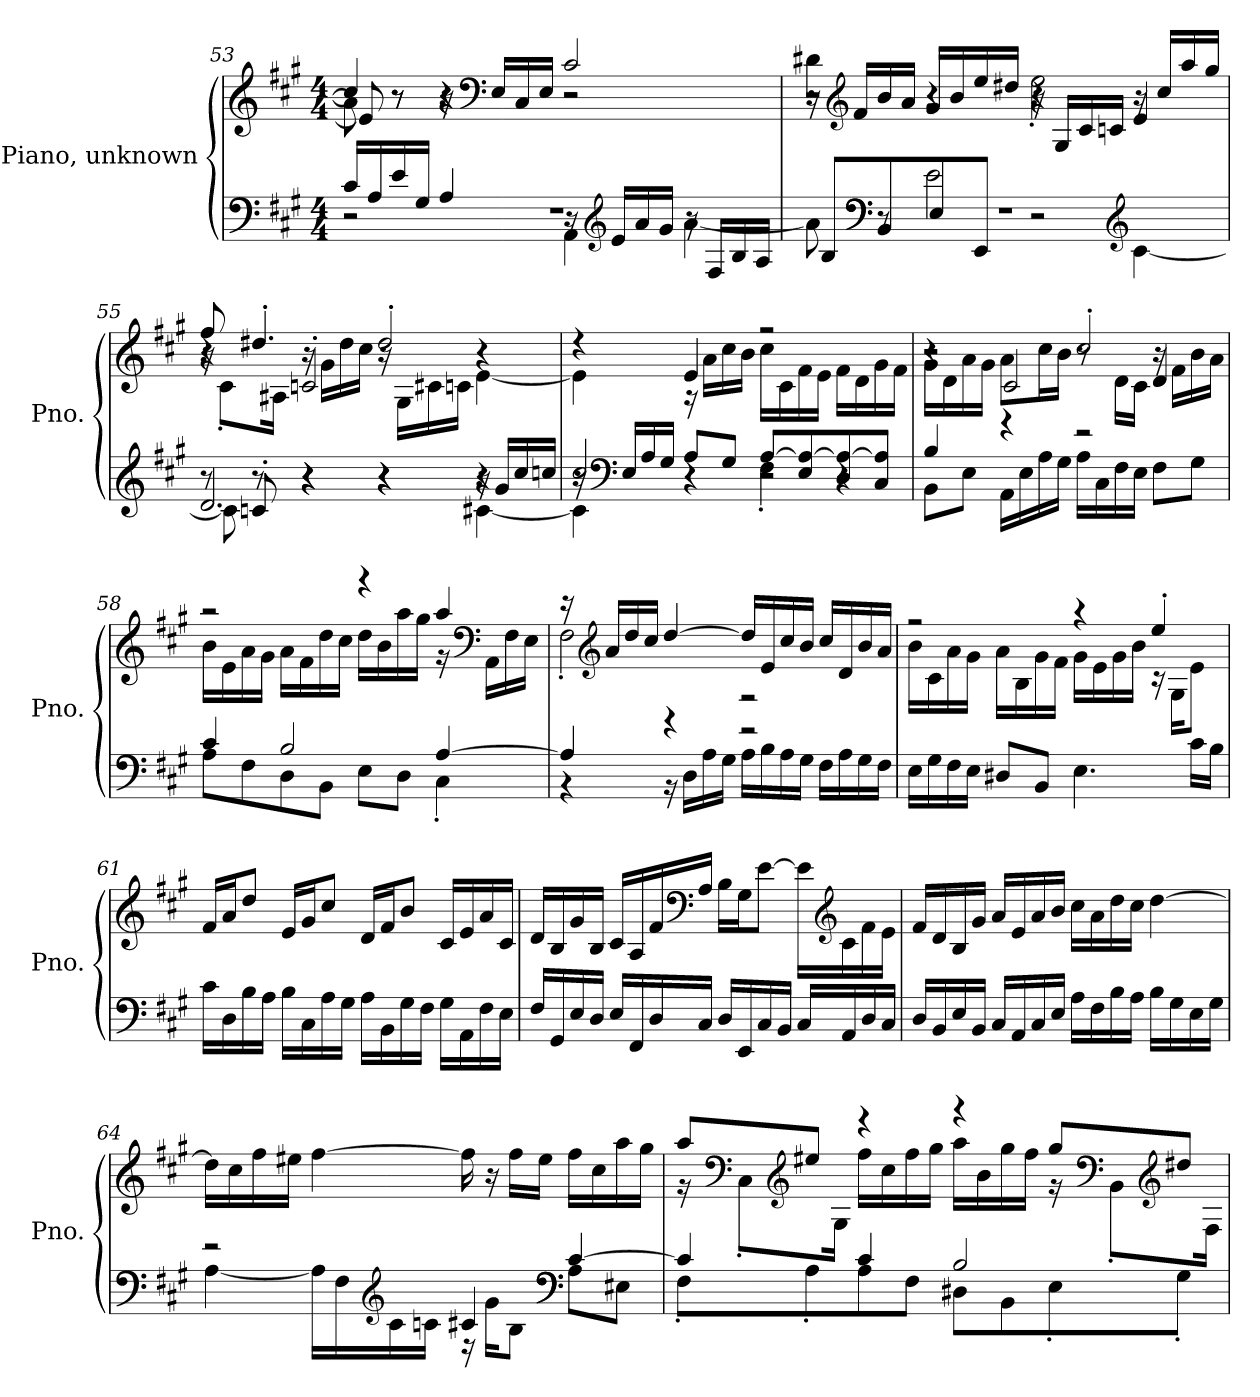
**kern	**kern
*part1	*part1
*staff2	*staff1
*I"Piano, unknown	*
*I'Pno.	*
!!LO:LB:g=z
*clefF4	*clefG2
*k[f#c#g#]	*k[f#c#g#]
*M4/4	*M4/4
=53	=53
*^	*^
*	*^	*	*^
1r	2r	16c#/LL	4cc#/]	8a\]	8e/]
.	.	16A/	.	.	.
.	.	16e/	.	8r	8r
.	.	16G#/JJ	.	.	.
.	.	4A/	4r	4r	16r
*	*	*	*clefF4	*	*
.	.	.	.	.	16E/LL
.	.	.	.	.	16C#/
.	.	.	.	.	16E/JJ
.	4AA\	16r	2r	2r	2c#/
*clefG2	*	*	*	*	*
.	.	16e/LL	.	.	.
.	.	16a/	.	.	.
.	.	16g#/JJ	.	.	.
.	[4a\	16r	.	.	.
.	.	16F#/LL	.	.	.
.	.	16B/	.	.	.
.	.	16A/JJ	.	.	.
=54	=54	=54	=54	=54	=54
1r	8a\]	8B/L	16r	4d#X\	2r
*	*	*	*clefG2	*	*
.	.	.	16f#/LL	.	.
*clefF4	*	*	*	*	*
.	8r	8BB/	16b/	.	.
.	.	.	16a/JJ	.	.
.	2e\	8E/	16g#/LL	4r	.
.	.	.	16b/	.	.
.	.	8EE/J	16ee/	.	.
.	.	.	16dd#X/JJ	.	.
.	.	2r	16r	2ee'\	4r
.	.	.	16G#/LL	.	.
.	.	.	16c#/	.	.
.	.	.	16cn/JJ	.	.
*clefG2	*	*	*	*	*
.	[4c#\	.	16r	.	4e/
.	.	.	16cc#/LL	.	.
.	.	.	16aa/	.	.
.	.	.	16gg#/JJ	.	.
!!LO:LB:g=z	!!	!!
=55	=55	=55	=55	=55	=55
2.d/	8c#\]	8r	8ff#/	16r	4r
.	.	.	.	8c#'\L	.
.	8r	8cn'/	4.dd#X'/	.	.
.	.	.	.	16A#X\Jk	.
.	4r	4r	.	16r	2cn'/
.	.	.	.	16g#\LL	.
.	.	.	.	16dd#\	.
.	.	.	.	16cc#\JJ	.
.	4r	4r	2dd#'/	16r	.
.	.	.	.	16G#\LL	.
.	.	.	.	16c#X\	.
.	.	.	.	16cn\JJ	.
4r	[4c#X\	16r	.	[4e\	4r
.	.	16g#/LL	.	.	.
.	.	16cc#/	.	.	.
.	.	16ccn/JJ	.	.	.
*	*	*	*	*v	*v
=56	=56	=56	=56	=56
2cc#/	4c#\]	16r	4r	4e\]
*clefF4	*	*	*	*
.	.	16E/LL	.	.
.	.	16A/	.	.
.	.	16G#/JJ	.	.
.	4r	8A/L	4e/	16r
.	.	.	.	16a\LL
.	.	8G#/J	.	16cc#\
.	.	.	.	16b\JJ
2r	4F#'\	[8A/L	2r	16cc#\LL
.	.	.	.	16c#\
.	.	8E/ 8A/_	.	16f#\
.	.	.	.	16e\JJ
.	4r	8D/ 8A/_	.	16f#\LL
.	.	.	.	16d\
.	.	8C#/ 8A/]J	.	16g#\
.	.	.	.	16f#\JJ
*	*v	*v	*	*
!!LO:LB:g=z
=57	=57	=57	=57
*	*	*	*^
4B/	8BB\L	2r	16g#\LL	4r
.	.	.	16d\	.
.	8E\J	.	16a\	.
.	.	.	16g#\JJ	.
4r	16AA\LL	.	8a\L	2c#/
.	16E\	.	.	.
.	16A\	.	16cc#\L	.
.	16G#\JJ	.	16b\JJ	.
2r	16A\LL	2cc#'/	8r	.
.	16C#\	.	.	.
.	16F#\	.	16d\LL	.
.	16E\JJ	.	16c#\JJ	.
.	8F#\L	.	16r	4d/
.	.	.	16f#\LL	.
.	8G#\J	.	16b\	.
.	.	.	16a\JJ	.
*	*	*	*v	*v
=58	=58	=58	=58
4c#/	8A\L	2r	16b\LL
.	.	.	16e\
.	8F#\	.	16a\
.	.	.	16g#\JJ
2B/	8D\	.	16a\LL
.	.	.	16f#\
.	8BB\J	.	16dd\
.	.	.	16cc#\JJ
.	8E\L	4r	16dd\LL
.	.	.	16b\
.	8D\J	.	16aa\
.	.	.	16gg#\JJ
[4A/	4C#'\	4aa/	16r
*	*	*clefF4	*
.	.	.	16AA\LL
.	.	.	16F#\
.	.	.	16E\JJ
!!LO:LB:g=z	!!
=59	=59	=59	=59
4A/]	4r	16r	2F#'\
*	*	*clefG2	*
.	.	16a/LL	.
.	.	16dd/	.
.	.	16cc#/JJ	.
4r	16r	[4dd/	.
.	16D\LL	.	.
.	16A\	.	.
.	16G#\JJ	.	.
2r	16A\LL	16dd/LL]	2r
.	16B\	16e/	.
.	16A\	16cc#/	.
.	16G#\JJ	16b/JJ	.
.	16F#\LL	16cc#/LL	.
.	16A\	16d/	.
.	16G#\	16b/	.
.	16F#\JJ	16a/JJ	.
*v	*v	*	*
=60	=60	=60
16E\LL	2r	16b\LL
16G#\	.	16c#\
16F#\	.	16a\
16E\JJ	.	16g#\JJ
8D#X/L	.	16a\LL
.	.	16B\
8BB/J	.	16g#\
.	.	16f#\JJ
4.E\	4r	16g#\LL
.	.	16e\
.	.	16g#\
.	.	16b\JJ
.	4ee'/	16r
.	.	16G#\KL
16c#\LL	.	8e\J
16B\JJ	.	.
*	*v	*v
!!LO:PB:g=z
=61	=61
16c#\LL	16f#/LL
16D\	16a/J
16B\	8dd/J
16A\JJ	.
16B\LL	16e/LL
16C#\	16g#/J
16A\	8cc#/J
16G#\JJ	.
16A\LL	16d/LL
16BB\	16f#/J
16G#\	8b/J
16F#\JJ	.
16G#\LL	16c#/LL
16AA\	16e/
16F#\	16a/
16E\JJ	16c#/JJ
=62	=62
16F#/LL	16d/LL
16GG#/	16B/
16E/	16g#/
16D/JJ	16B/JJ
16E/LL	16c#/LL
16FF#/	16A/
16D/	16f#/
*	*clefF4
16C#/JJ	16A/JJ
16D/LL	16B\LL
16EE/	16G#\J
16C#/	[8e\J
16BB/JJ	.
16C#/LL	16e\LL]
*	*clefG2
16AA/	16c#\
16D/	16f#\
16C#/JJ	16e\JJ
!!LO:LB:g=z
=63	=63
16D/LL	16f#/LL
16BB/	16d/
16E/	16B/
16BB/JJ	16g#/JJ
16C#/LL	16a/LL
16AA/	16e/
16C#/	16a/
16E/JJ	16b/JJ
16A\LL	16cc#\LL
16F#\	16a\
16B\	16dd\
16A\JJ	16cc#\JJ
16B\LL	[4dd\
16G#\	.
16E\	.
16G#\JJ	.
=64	=64
*^	*
2r	[4A\	16dd\LL]
.	.	16cc#\
.	.	16ff#\
.	.	16ee#X\JJ
.	16A\LL]	[4ff#\
.	16F#\	.
*clefG2	*	*
.	16c#\	.
.	16cn\JJ	.
4c#X/	16r	16ff#\]
.	16g#\KL	16r
.	8B\J	16ff#\LL
.	.	16ee#\JJ
*clefF4	*	*
[4c#/	8A\L	16ff#\LL
.	.	16cc#\
.	8E#X\J	16aa\
.	.	16gg#\JJ
!!LO:LB:g=z
=65	=65	=65
*	*	*^
4c#/]	8F#'\L	8aa/L	16r
*	*	*clefF4	*
.	.	.	8C#'\L
*	*	*clefG2	*
.	8A'\	8ee#X/J	.
.	.	.	16G#\Jk
4c#/	8A\	4r	16ff#\LL
.	.	.	16cc#\
.	8F#\J	.	16ff#\
.	.	.	16gg#\JJ
2B/	8D#X\L	4r	16aa\LL
.	.	.	16b\
.	8BB\	.	16gg#\
.	.	.	16ff#\JJ
.	8E'\	8gg#/L	16r
*	*	*clefF4	*
.	.	.	8BB'\L
*	*	*clefG2	*
.	8G#'\J	8dd#X/J	.
.	.	.	16F#\Jk
*v	*v	*	*
*	*v	*v
=	=
*-	*-
